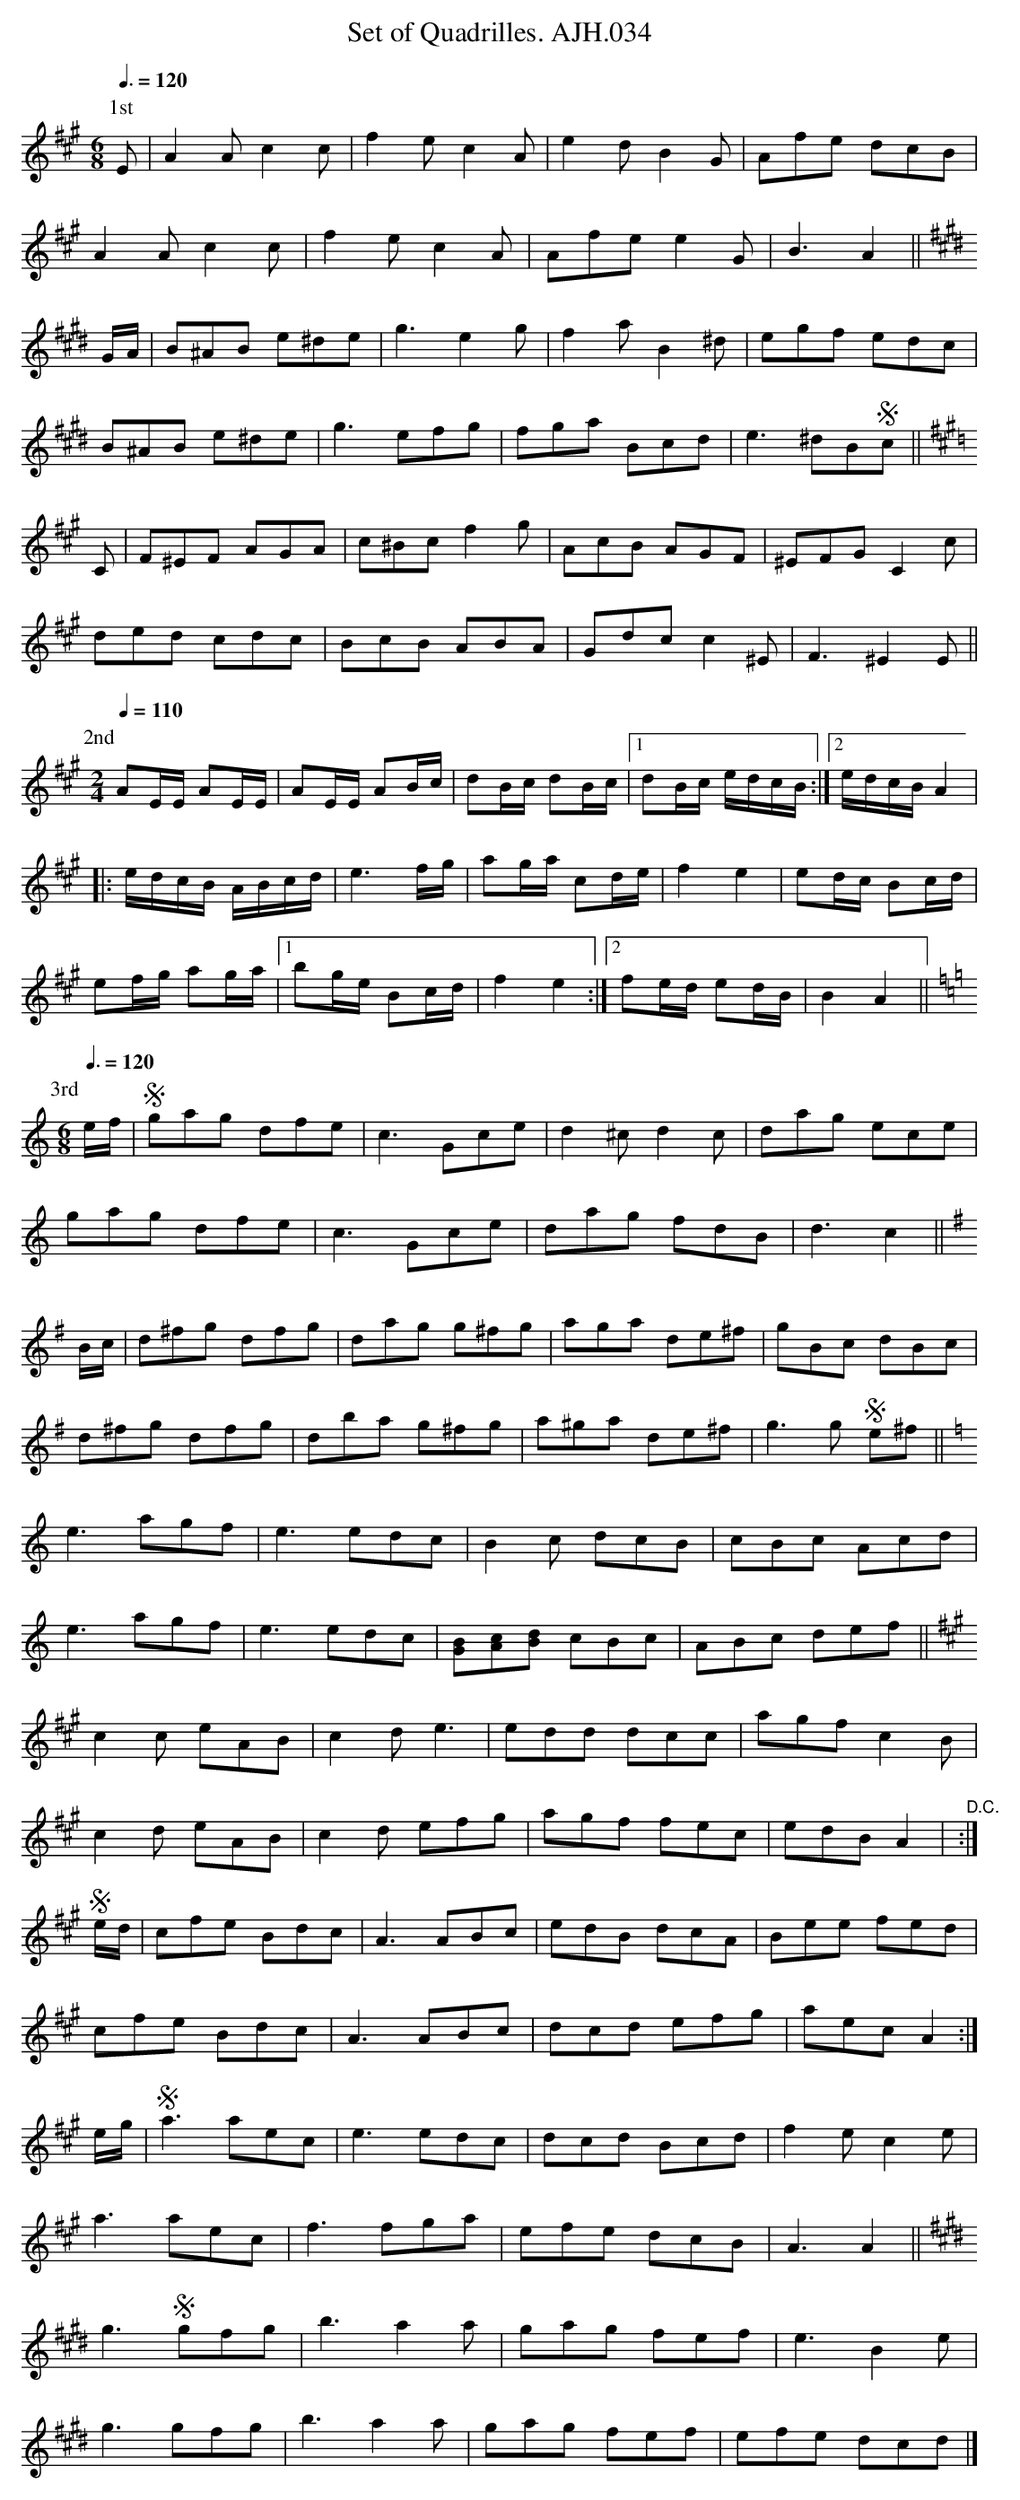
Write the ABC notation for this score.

X:1
T:Set of Quadrilles. AJH.034
M:6/8
L:1/8
Q:3/8=120
K:A
P:1st
E|A2A c2c|f2e c2A|e2dB2G|Afe dcB|
A2A c2c|f2e c2A|Afee2G|B3A2||
K:E
G/A/|B^AB e^de|g3e2g|f2a B2^d|egf edc|
B^AB e^de|g3efg|fga Bcd|e3^dBSc||
K:A
C|F^EF AGA|c^Bc f2g|AcB AGF|^EFG C2c|
ded cdc|BcB ABA|Gdc c2^E|F3^E2E||
P:2nd
M:2/4
Q:1/4=110
AE/E/ AE/E/|AE/E/ AB/c/|\
dB/c/ dB/c/|1dB/c/ e/d/c/B/:|2e/d/c/B/A2|
|:e/d/c/B/ A/B/c/d/|e3f/g/|ag/a/ cd/e/|\
f2e2|ed/c/ Bc/d/|
ef/g/ ag/a/|1bg/e/ Bc/d/|f2e2:|2fe/d/ ed/B/|B2A2||
P:3rd
K:C
M:6/8
Q:3/8=120
e/f/|Sgag dfe|c3Gce|d2^cd2c|dag ece|
gag dfe|c3Gce|dag fdB|d3c2||
K:G
B/c/|d^fg dfg|dag g^fg|aga de^f|gBc dBc|
d^fg dfg|dba g^fg|a^ga de^f|g3g Se^f||
K:Am
e3agf|e3edc|B2c dcB|cBc Acd|
e3agf|e3edc|[BG][cA][dB] cBc|ABc def||
K:A
c2c eAB|c2de3|edd dcc|agf c2B|
c2d eAB|c2d efg|agf fec|edBA2|"^D.C.":|
Se/d/|cfe Bdc|A3ABc|edB dcA|Bee fed|
cfe Bdc|A3ABc|dcd efg|aecA2:|
e/g/|Sa3aec|e3edc|dcd Bcd|f2ec2e|
a3aec|f3fga|efe dcB|A3A2||
K:E
g3Sgfg|b3a2a|gag fef|e3B2e|
g3gfg|b3a2a|gag fef|efe dcd|]
